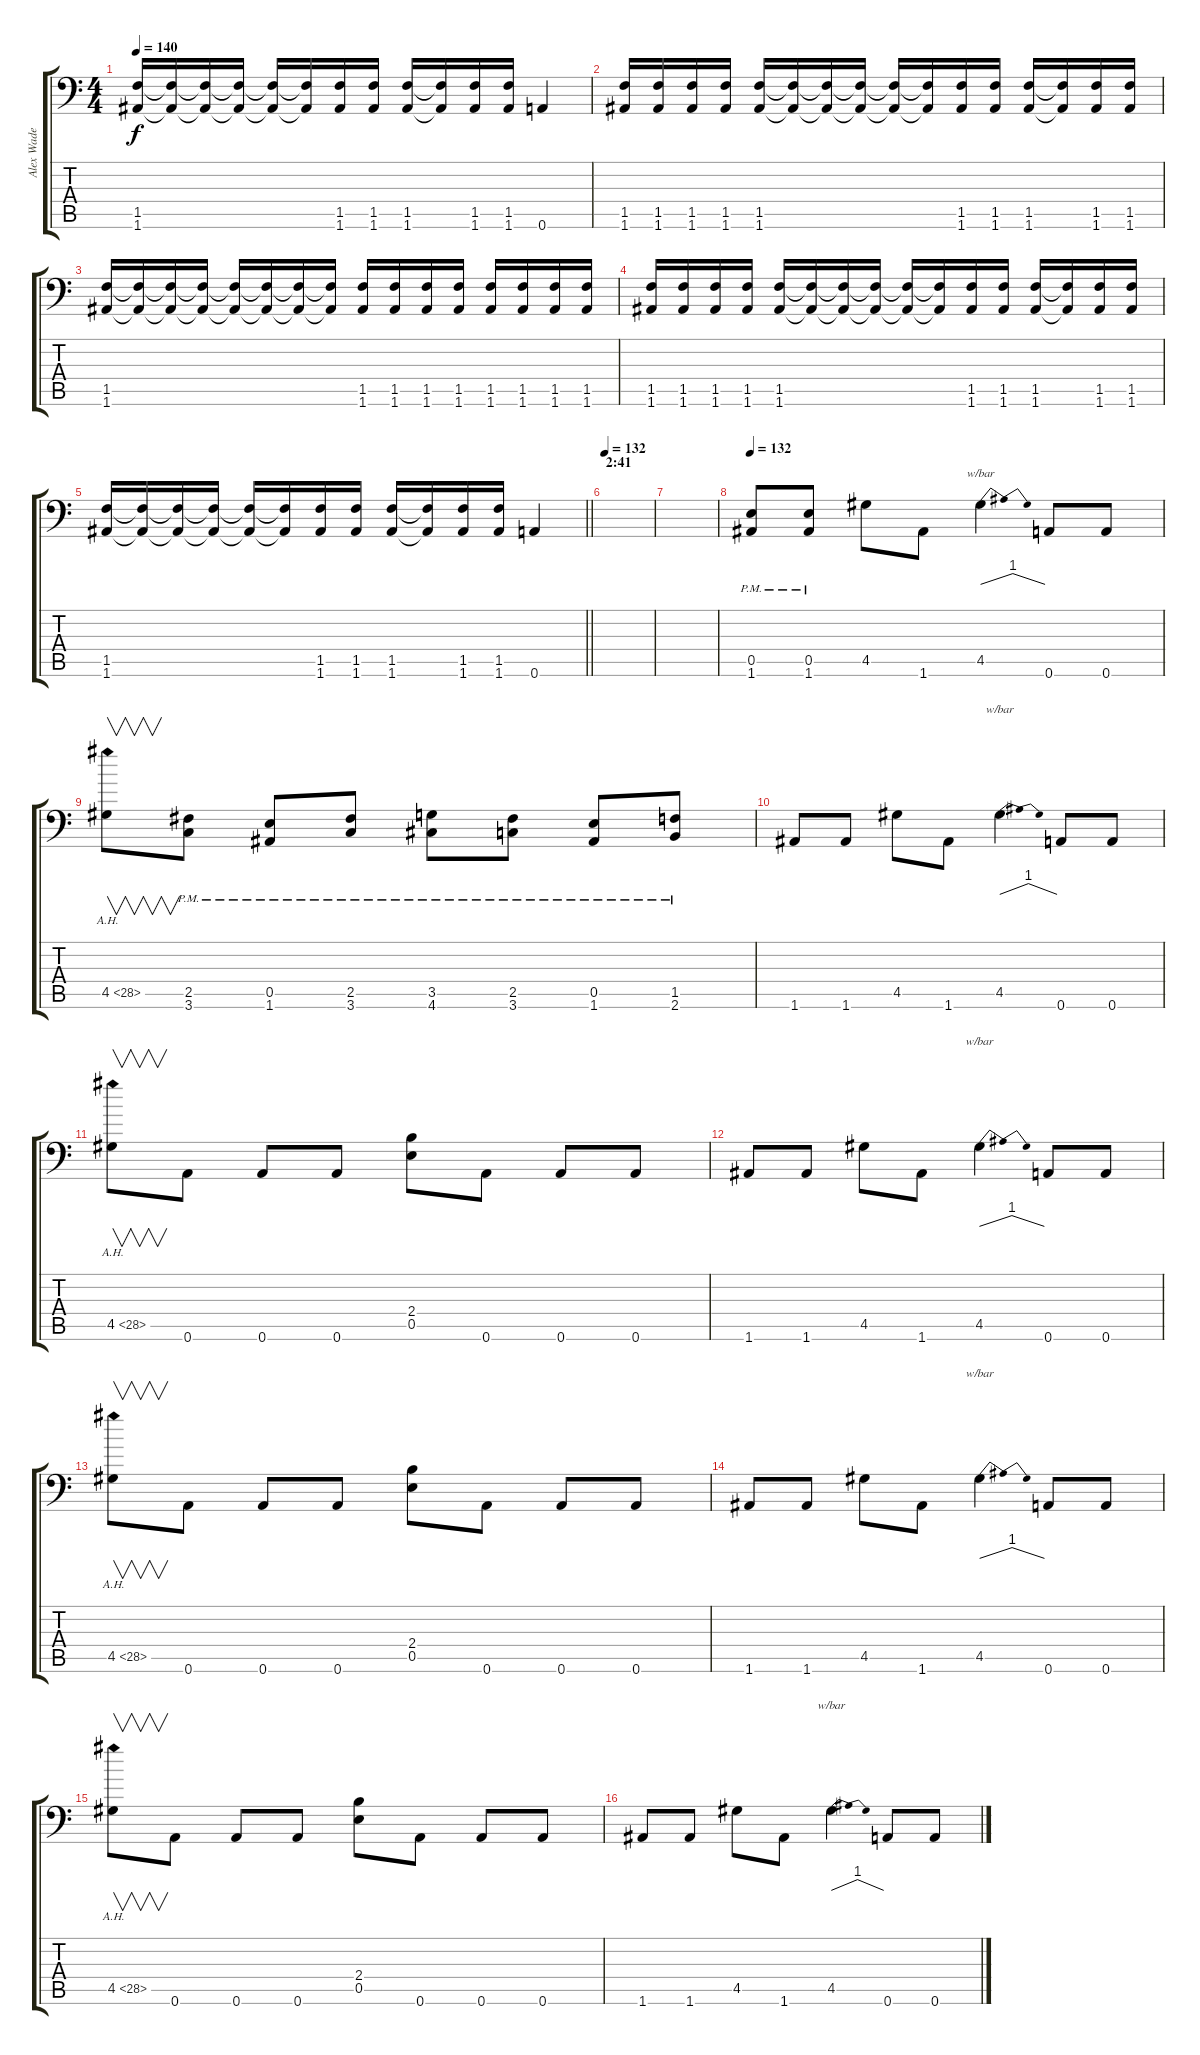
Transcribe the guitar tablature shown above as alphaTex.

\track ("Alex Wade" "Alex Wade") {instrument distortionguitar}
\staff {score tabs}
\tuning (B3 Gb3 D3 A2 E2 A1) {hide}
\ts (4 4)
\tempo 140
\clef f4
\ks c
(1.5 1.6).16{dy f} (1.5{t} 1.6{t}).16 (1.5{t} 1.6{t}).16 (1.5{t} 1.6{t}).16 (1.5{t} 1.6{t}).16 (1.5{t} 1.6{t}).16 (1.5 1.6).16 (1.5 1.6).16 (1.5 1.6).16 (1.5{t} 1.6{t}).16 (1.5 1.6).16 (1.5 1.6).16 0.6.4 |
(1.5 1.6).16 (1.5 1.6).16 (1.5 1.6).16 (1.5 1.6).16 (1.5 1.6).16 (1.5{t} 1.6{t}).16 (1.5{t} 1.6{t}).16 (1.5{t} 1.6{t}).16 (1.5{t} 1.6{t}).16 (1.5{t} 1.6{t}).16 (1.5 1.6).16 (1.5 1.6).16 (1.5 1.6).16 (1.5{t} 1.6{t}).16 (1.5 1.6).16 (1.5 1.6).16 |
(1.5 1.6).16 (1.5{t} 1.6{t}).16 (1.5{t} 1.6{t}).16 (1.5{t} 1.6{t}).16 (1.5{t} 1.6{t}).16 (1.5{t} 1.6{t}).16 (1.5{t} 1.6{t}).16 (1.5{t} 1.6{t}).16 (1.5 1.6).16 (1.5 1.6).16 (1.5 1.6).16 (1.5 1.6).16 (1.5 1.6).16 (1.5 1.6).16 (1.5 1.6).16 (1.5 1.6).16 |
(1.5 1.6).16 (1.5 1.6).16 (1.5 1.6).16 (1.5 1.6).16 (1.5 1.6).16 (1.5{t} 1.6{t}).16 (1.5{t} 1.6{t}).16 (1.5{t} 1.6{t}).16 (1.5{t} 1.6{t}).16 (1.5{t} 1.6{t}).16 (1.5 1.6).16 (1.5 1.6).16 (1.5 1.6).16 (1.5{t} 1.6{t}).16 (1.5 1.6).16 (1.5 1.6).16 |
\barLineRight lightlight
(1.5 1.6).16 (1.5{t} 1.6{t}).16 (1.5{t} 1.6{t}).16 (1.5{t} 1.6{t}).16 (1.5{t} 1.6{t}).16 (1.5{t} 1.6{t}).16 (1.5 1.6).16 (1.5 1.6).16 (1.5 1.6).16 (1.5{t} 1.6{t}).16 (1.5 1.6).16 (1.5 1.6).16 0.6.4 |
\section ("" "2:41")
\tempo 132
|
|
\tempo 132
(0.5{pm} 1.6{pm}).8 (0.5{pm} 1.6{pm}).8 4.5.8 1.6.8 4.5.4{tbe (dip default 0 0 30 4 60 0)} 0.6.8 0.6.8 |
4.5{ah 24}.8{v} (2.5{pm} 3.6{pm}).8 (0.5{pm} 1.6{pm}).8 (2.5{pm} 3.6{pm}).8 (3.5{pm} 4.6{pm}).8 (2.5{pm} 3.6{pm}).8 (0.5{pm} 1.6{pm}).8 (1.5{pm} 2.6{pm}).8 |
1.6.8 1.6.8 4.5.8 1.6.8 4.5.4{tbe (dip default 0 0 30 4 60 0)} 0.6.8 0.6.8 |
4.5{ah 24}.8{v} 0.6.8 0.6.8 0.6.8 (2.4 0.5).8 0.6.8 0.6.8 0.6.8 |
1.6.8 1.6.8 4.5.8 1.6.8 4.5.4{tbe (dip default 0 0 30 4 60 0)} 0.6.8 0.6.8 |
4.5{ah 24}.8{v} 0.6.8 0.6.8 0.6.8 (2.4 0.5).8 0.6.8 0.6.8 0.6.8 |
1.6.8 1.6.8 4.5.8 1.6.8 4.5.4{tbe (dip default 0 0 30 4 60 0)} 0.6.8 0.6.8 |
4.5{ah 24}.8{v} 0.6.8 0.6.8 0.6.8 (2.4 0.5).8 0.6.8 0.6.8 0.6.8 |
1.6.8 1.6.8 4.5.8 1.6.8 4.5.4{tbe (dip default 0 0 30 4 60 0)} 0.6.8 0.6.8
